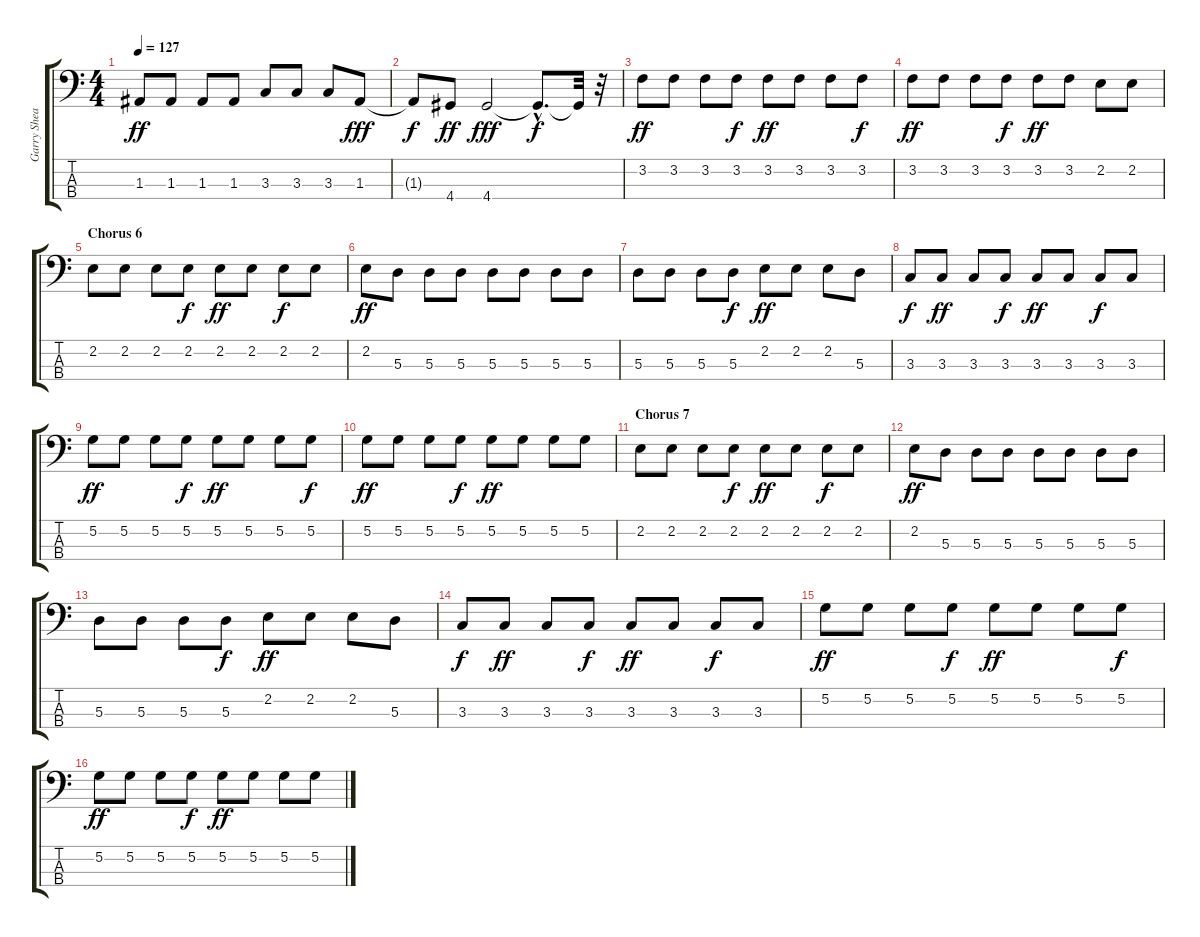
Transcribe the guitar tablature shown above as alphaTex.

\track ("Garry Shea" "Garry Shea") {instrument electricbasspick}
\staff {score tabs}
\tuning (G2 D2 A1 E1) {hide}
\ts (4 4)
\tempo 127
\clef f4
\ks c
1.3.8{dy ff} 1.3.8 1.3.8 1.3.8 3.3.8 3.3.8 3.3.8 1.3.8{dy fff} |
1.3{t}.8{dy f} 4.4.8{dy ff} 4.4.2{dy fff} 4.4{hac t}.8{d dy f} 4.4{t}.32 r.32 |
3.2.8{dy ff} 3.2.8 3.2.8 3.2.8{dy f} 3.2.8{dy ff} 3.2.8 3.2.8 3.2.8{dy f} |
3.2.8{dy ff} 3.2.8 3.2.8 3.2.8{dy f} 3.2.8{dy ff} 3.2.8 2.2.8 2.2.8 |
\section ("" "Chorus 6")
2.2.8 2.2.8 2.2.8 2.2.8{dy f} 2.2.8{dy ff} 2.2.8 2.2.8{dy f} 2.2.8 |
2.2.8{dy ff} 5.3.8 5.3.8 5.3.8 5.3.8 5.3.8 5.3.8 5.3.8 |
5.3.8 5.3.8 5.3.8 5.3.8{dy f} 2.2.8{dy ff} 2.2.8 2.2.8 5.3.8 |
3.3.8{dy f} 3.3.8{dy ff} 3.3.8 3.3.8{dy f} 3.3.8{dy ff} 3.3.8 3.3.8{dy f} 3.3.8 |
5.2.8{dy ff} 5.2.8 5.2.8 5.2.8{dy f} 5.2.8{dy ff} 5.2.8 5.2.8 5.2.8{dy f} |
5.2.8{dy ff} 5.2.8 5.2.8 5.2.8{dy f} 5.2.8{dy ff} 5.2.8 5.2.8 5.2.8 |
\section ("" "Chorus 7")
2.2.8 2.2.8 2.2.8 2.2.8{dy f} 2.2.8{dy ff} 2.2.8 2.2.8{dy f} 2.2.8 |
2.2.8{dy ff} 5.3.8 5.3.8 5.3.8 5.3.8 5.3.8 5.3.8 5.3.8 |
5.3.8 5.3.8 5.3.8 5.3.8{dy f} 2.2.8{dy ff} 2.2.8 2.2.8 5.3.8 |
3.3.8{dy f} 3.3.8{dy ff} 3.3.8 3.3.8{dy f} 3.3.8{dy ff} 3.3.8 3.3.8{dy f} 3.3.8 |
5.2.8{dy ff} 5.2.8 5.2.8 5.2.8{dy f} 5.2.8{dy ff} 5.2.8 5.2.8 5.2.8{dy f} |
5.2.8{dy ff} 5.2.8 5.2.8 5.2.8{dy f} 5.2.8{dy ff} 5.2.8 5.2.8 5.2.8
